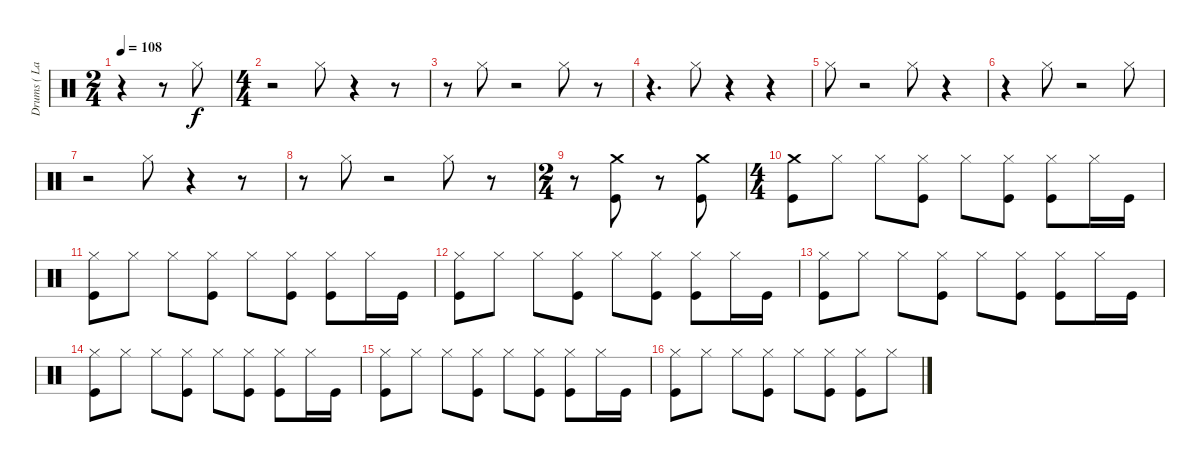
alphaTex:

\track ("Drums ( Lars )" "Drums ( La") {instrument percussion}
\staff {score}
\articulation defaults
\ts (2 4)
\tempo 108
\clef neutral
\ks c
r.4{dy f} r.8 "Hi-Hat (closed)".8 |
\ts (4 4)
r.2 "Hi-Hat (closed)".8 r.4 r.8 |
r.8 "Hi-Hat (closed)".8 r.2 "Hi-Hat (closed)".8 r.8 |
r.4{d} "Hi-Hat (closed)".8 r.4 r.4 |
"Hi-Hat (closed)".8 r.2 "Hi-Hat (closed)".8 r.4 |
r.4 "Hi-Hat (closed)".8 r.2 "Hi-Hat (closed)".8 |
r.2 "Hi-Hat (closed)".8 r.4 r.8 |
r.8 "Hi-Hat (closed)".8 r.2 "Hi-Hat (closed)".8 r.8 |
\ts (2 4)
r.8 ("Kick (hit)" "Crash medium (hit)").8 r.8 ("Kick (hit)" "Crash medium (hit)").8 |
\ts (4 4)
("Crash medium (hit)" "Kick (hit)").8 "Hi-Hat (closed)".8 "Hi-Hat (closed)".8 ("Kick (hit)" "Hi-Hat (closed)").8 "Hi-Hat (closed)".8 ("Kick (hit)" "Hi-Hat (closed)").8 ("Kick (hit)" "Hi-Hat (closed)").8 "Hi-Hat (closed)".16 "Kick (hit)".16 |
("Kick (hit)" "Hi-Hat (closed)").8 "Hi-Hat (closed)".8 "Hi-Hat (closed)".8 ("Kick (hit)" "Hi-Hat (closed)").8 "Hi-Hat (closed)".8 ("Kick (hit)" "Hi-Hat (closed)").8 ("Kick (hit)" "Hi-Hat (closed)").8 "Hi-Hat (closed)".16 "Kick (hit)".16 |
("Kick (hit)" "Hi-Hat (closed)").8 "Hi-Hat (closed)".8 "Hi-Hat (closed)".8 ("Kick (hit)" "Hi-Hat (closed)").8 "Hi-Hat (closed)".8 ("Kick (hit)" "Hi-Hat (closed)").8 ("Kick (hit)" "Hi-Hat (closed)").8 "Hi-Hat (closed)".16 "Kick (hit)".16 |
("Kick (hit)" "Hi-Hat (closed)").8 "Hi-Hat (closed)".8 "Hi-Hat (closed)".8 ("Kick (hit)" "Hi-Hat (closed)").8 "Hi-Hat (closed)".8 ("Kick (hit)" "Hi-Hat (closed)").8 ("Kick (hit)" "Hi-Hat (closed)").8 "Hi-Hat (closed)".16 "Kick (hit)".16 |
("Kick (hit)" "Hi-Hat (closed)").8 "Hi-Hat (closed)".8 "Hi-Hat (closed)".8 ("Kick (hit)" "Hi-Hat (closed)").8 "Hi-Hat (closed)".8 ("Kick (hit)" "Hi-Hat (closed)").8 ("Kick (hit)" "Hi-Hat (closed)").8 "Hi-Hat (closed)".16 "Kick (hit)".16 |
("Kick (hit)" "Hi-Hat (closed)").8 "Hi-Hat (closed)".8 "Hi-Hat (closed)".8 ("Kick (hit)" "Hi-Hat (closed)").8 "Hi-Hat (closed)".8 ("Kick (hit)" "Hi-Hat (closed)").8 ("Kick (hit)" "Hi-Hat (closed)").8 "Hi-Hat (closed)".16 "Kick (hit)".16 |
("Kick (hit)" "Hi-Hat (closed)").8 "Hi-Hat (closed)".8 "Hi-Hat (closed)".8 ("Kick (hit)" "Hi-Hat (closed)").8 "Hi-Hat (closed)".8 ("Kick (hit)" "Hi-Hat (closed)").8 ("Kick (hit)" "Hi-Hat (closed)").8 "Hi-Hat (closed)".8
